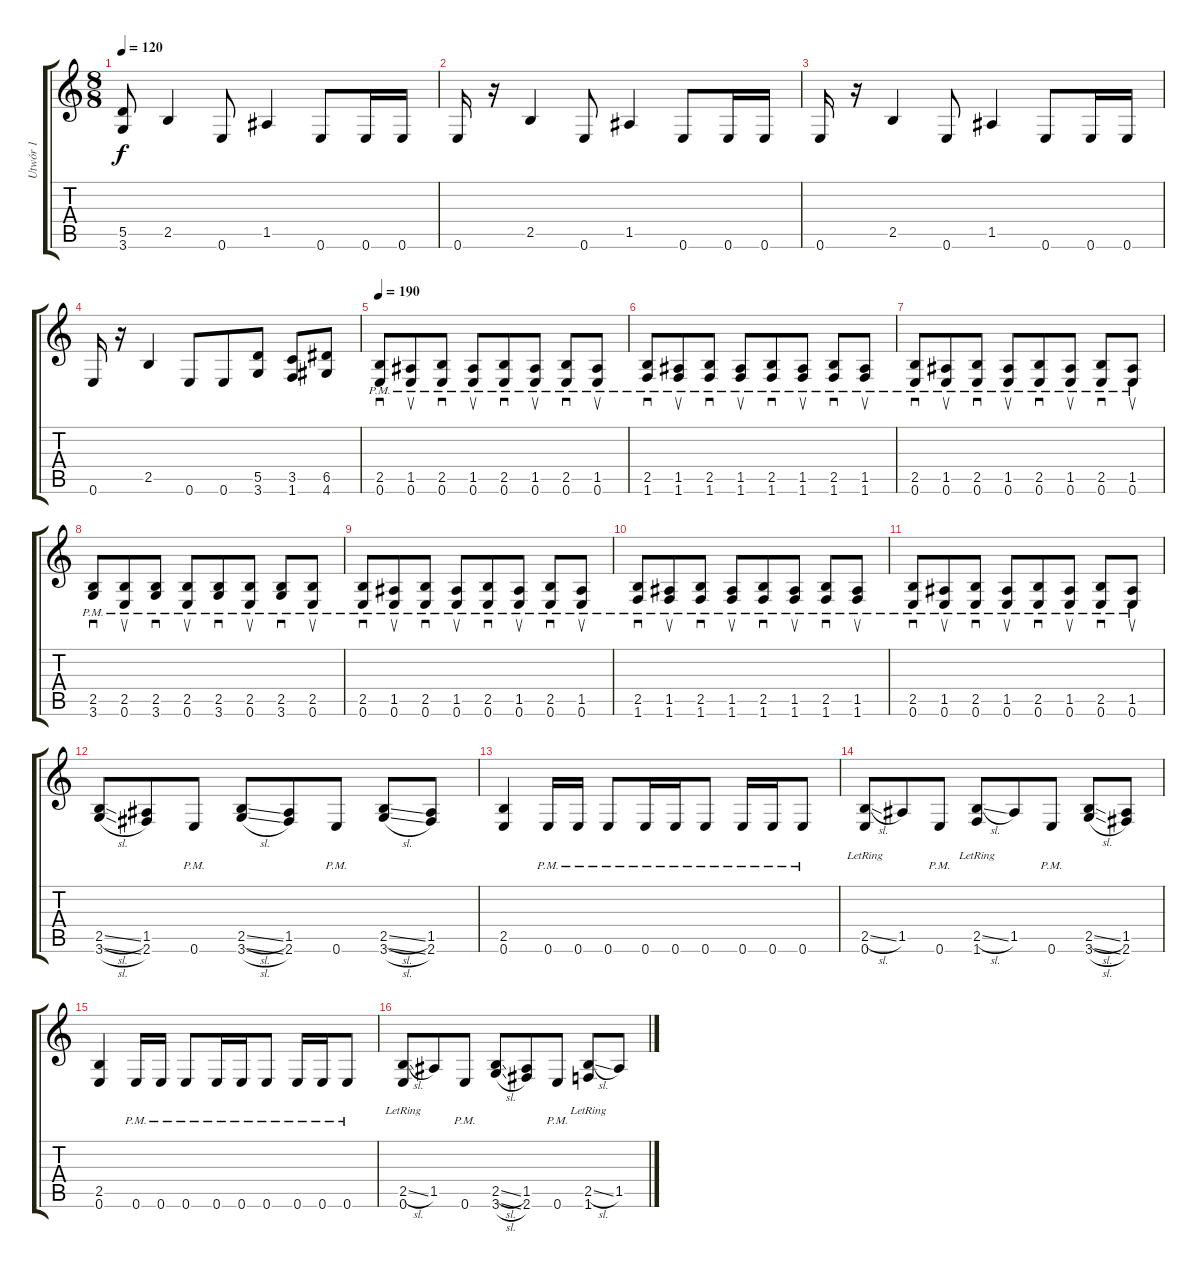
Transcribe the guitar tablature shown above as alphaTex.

\track ("Utwór 1" "Utwór 1") {instrument distortionguitar}
\staff {score tabs}
\tuning (E4 B3 G3 D3 A2 E2) {hide}
\ts (8 8)
\tempo 120
\clef g2
\ks c
(5.5 3.6).8{dy f} 2.5.4 0.6.8 1.5.4 0.6.8 0.6.16 0.6.16 |
0.6.16 r.16 2.5.4 0.6.8 1.5.4 0.6.8 0.6.16 0.6.16 |
0.6.16 r.16 2.5.4 0.6.8 1.5.4 0.6.8 0.6.16 0.6.16 |
0.6.16 r.16 2.5.4 0.6.8 0.6.8 (5.5 3.6).8 (3.5 1.6).8 (6.5 4.6).8 |
\tempo 190
(2.5{pm} 0.6{pm}).8{sd} (1.5{pm} 0.6{pm}).8{su} (2.5{pm} 0.6{pm}).8{sd} (1.5{pm} 0.6{pm}).8{su} (2.5{pm} 0.6{pm}).8{sd} (1.5{pm} 0.6{pm}).8{su} (2.5{pm} 0.6{pm}).8{sd} (1.5{pm} 0.6{pm}).8{su} |
(2.5{pm} 1.6{pm}).8{sd} (1.5{pm} 1.6{pm}).8{su} (2.5{pm} 1.6{pm}).8{sd} (1.5{pm} 1.6{pm}).8{su} (2.5{pm} 1.6{pm}).8{sd} (1.5{pm} 1.6{pm}).8{su} (2.5{pm} 1.6{pm}).8{sd} (1.5{pm} 1.6{pm}).8{su} |
(2.5{pm} 0.6{pm}).8{sd} (1.5{pm} 0.6{pm}).8{su} (2.5{pm} 0.6{pm}).8{sd} (1.5{pm} 0.6{pm}).8{su} (2.5{pm} 0.6{pm}).8{sd} (1.5{pm} 0.6{pm}).8{su} (2.5{pm} 0.6{pm}).8{sd} (1.5{pm} 0.6{pm}).8{su} |
(2.5{pm} 3.6{pm}).8{sd} (2.5{pm} 0.6{pm}).8{su} (2.5{pm} 3.6{pm}).8{sd} (2.5{pm} 0.6{pm}).8{su} (2.5{pm} 3.6{pm}).8{sd} (2.5{pm} 0.6{pm}).8{su} (2.5{pm} 3.6{pm}).8{sd} (2.5{pm} 0.6{pm}).8{su} |
(2.5{pm} 0.6{pm}).8{sd} (1.5{pm} 0.6{pm}).8{su} (2.5{pm} 0.6{pm}).8{sd} (1.5{pm} 0.6{pm}).8{su} (2.5{pm} 0.6{pm}).8{sd} (1.5{pm} 0.6{pm}).8{su} (2.5{pm} 0.6{pm}).8{sd} (1.5{pm} 0.6{pm}).8{su} |
(2.5{pm} 1.6{pm}).8{sd} (1.5{pm} 1.6{pm}).8{su} (2.5{pm} 1.6{pm}).8{sd} (1.5{pm} 1.6{pm}).8{su} (2.5{pm} 1.6{pm}).8{sd} (1.5{pm} 1.6{pm}).8{su} (2.5{pm} 1.6{pm}).8{sd} (1.5{pm} 1.6{pm}).8{su} |
(2.5{pm} 0.6{pm}).8{sd} (1.5{pm} 0.6{pm}).8{su} (2.5{pm} 0.6{pm}).8{sd} (1.5{pm} 0.6{pm}).8{su} (2.5{pm} 0.6{pm}).8{sd} (1.5{pm} 0.6{pm}).8{su} (2.5{pm} 0.6{pm}).8{sd} (1.5{pm} 0.6{pm}).8{su} |
(2.5{sl} 3.6{sl}).8 (1.5 2.6).8 0.6{pm}.8 (2.5{sl} 3.6{sl}).8 (1.5 2.6).8 0.6{pm}.8 (2.5{sl} 3.6{sl}).8 (1.5 2.6).8 |
(2.5 0.6).4 0.6{pm}.16 0.6{pm}.16 0.6{pm}.8 0.6{pm}.16 0.6{pm}.16 0.6{pm}.8 0.6{pm}.16 0.6{pm}.16 0.6{pm}.8 |
(2.5{sl} 0.6{lr}).8 1.5.8 0.6{pm}.8 (2.5{sl} 1.6{lr}).8 1.5.8 0.6{pm}.8 (2.5{sl} 3.6{sl}).8 (1.5 2.6).8 |
(2.5 0.6).4 0.6{pm}.16 0.6{pm}.16 0.6{pm}.8 0.6{pm}.16 0.6{pm}.16 0.6{pm}.8 0.6{pm}.16 0.6{pm}.16 0.6{pm}.8 |
(2.5{sl} 0.6{lr}).8 1.5.8 0.6{pm}.8 (2.5{sl} 3.6{sl}).8 (1.5 2.6).8 0.6{pm}.8 (2.5{sl} 1.6{lr}).8 1.5.8
